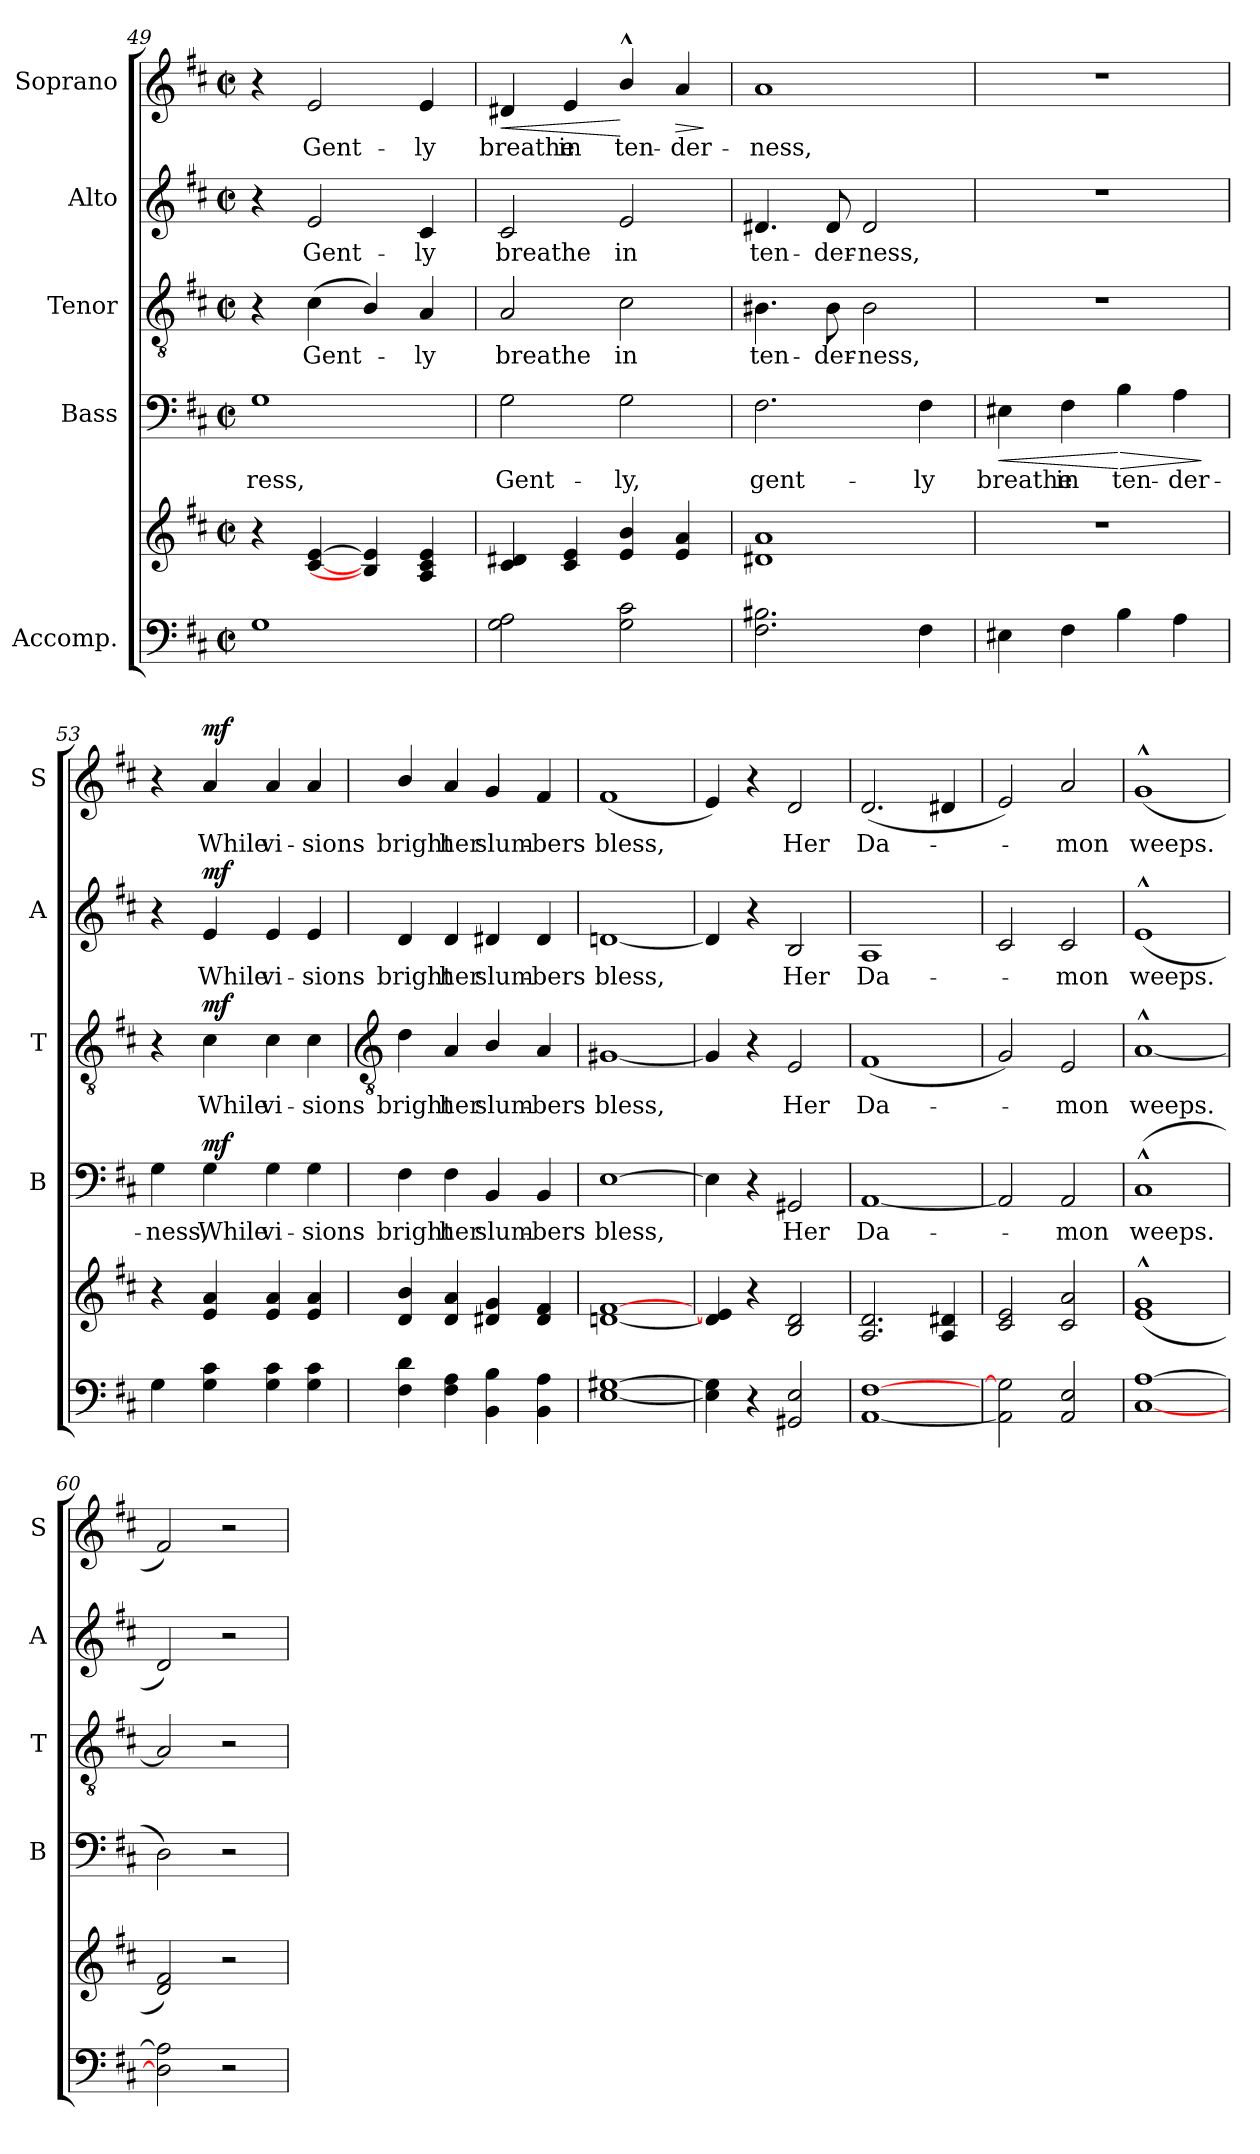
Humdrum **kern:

**kern	**kern	**dynam	**kern	**text	**dynam	**kern	**text	**dynam	**kern	**text	**dynam	**kern	**text	**dynam
*part5	*part5	*part5	*part4	*part4	*part4	*part3	*part3	*part3	*part2	*part2	*part2	*part1	*part1	*part1
*staff6	*staff5	*staff5/6	*staff4	*staff4	*staff4	*staff3	*staff3	*staff3	*staff2	*staff2	*staff2	*staff1	*staff1	*staff1
*I"Accomp.	*	*	*I"Bass	*	*	*I"Tenor	*	*	*I"Alto	*	*	*I"Soprano	*	*
*	*	*	*I'B	*	*	*I'T	*	*	*I'A	*	*	*I'S	*	*
!!LO:LB:g=z
*clefF4	*clefG2	*	*clefF4	*	*	*clefGv2	*	*	*clefG2	*	*	*clefG2	*	*
*k[f#c#]	*k[f#c#]	*	*k[f#c#]	*	*	*k[f#c#]	*	*	*k[f#c#]	*	*	*k[f#c#]	*	*
*D:	*D:	*	*D:	*	*	*D:	*	*	*D:	*	*	*D:	*	*
*M2/2	*M2/2	*	*M2/2	*	*	*M2/2	*	*	*M2/2	*	*	*M2/2	*	*
*met(c|)	*met(c|)	*	*met(c|)	*	*	*met(c|)	*	*	*met(c|)	*	*	*met(c|)	*	*
=49	=49	=49	=49	=49	=49	=49	=49	=49	=49	=49	=49	=49	=49	=49
!	!	!	!	!LO:LY:b	!	!	!	!	!	!	!	!	!	!
1G	4r	.	1G	-ress,	.	4r	.	.	4r	.	.	4r	.	.
!	!	!	!	!	!	!	!LO:LY:b	!	!	!LO:LY:b	!	!	!LO:LY:b	!
.	[4c# [4e	.	.	.	.	(<4c#	Gent-	.	2e	Gent-	.	2e	Gent-	.
.	4B] 4e]	.	.	.	.	4B/)	.	.	.	.	.	.	.	.
!	!	!	!	!	!	!	!LO:LY:b	!	!	!LO:LY:b	!	!	!LO:LY:b	!
.	4A 4c# 4e	.	.	.	.	4A	ly	.	4c#	-ly	.	4e	-ly	.
=50	=50	=50	=50	=50	=50	=50	=50	=50	=50	=50	=50	=50	=50	=50
!	!	!	!	!LO:LY:b	!	!	!LO:LY:b	!	!	!LO:LY:b	!	!	!LO:LY:b	!LO:HP:b
2G 2A	4c# 4d#X	.	2G	Gent-	.	2A	breathe	.	2c#	breathe	.	4d#X	breathe	<
!	!	!	!	!	!	!	!	!	!	!	!	!	!LO:LY:b	!
.	4c# 4e	.	.	.	.	.	.	.	.	.	.	4e	in	.
!	!	!	!	!LO:LY:b	!	!	!LO:LY:b	!	!	!LO:LY:b	!	!	!LO:LY:b	!
2G 2c#	4e/ 4b/	.	2G	-ly,	.	2c#	in	.	2e	in	.	4b^^/	ten-	[
!	!	!	!	!	!	!	!	!	!	!	!	!	!LO:LY:b	!LO:HP:b
.	4e 4a	.	.	.	.	.	.	.	.	.	.	4a	-der-	>
.	.	.	.	.	.	.	.	.	.	.	.	.	.	]
=51	=51	=51	=51	=51	=51	=51	=51	=51	=51	=51	=51	=51	=51	=51
!	!	!	!	!LO:LY:b	!	!	!LO:LY:b	!	!	!LO:LY:b	!	!	!LO:LY:b	!
2.F# 2.B#X	1d#X 1a	.	2.F#	gent-	.	4.B#X	ten-	.	4.d#X	ten-	.	1a	-ness,	.
!	!	!	!	!	!	!	!LO:LY:b	!	!	!LO:LY:b	!	!	!	!
.	.	.	.	.	.	8B#	-der-	.	8d#	-der-	.	.	.	.
!	!	!	!	!	!	!	!LO:LY:b	!	!	!LO:LY:b	!	!	!	!
.	.	.	.	.	.	2B#	-ness,	.	2d#	-ness,	.	.	.	.
!	!	!	!	!LO:LY:b	!	!	!	!	!	!	!	!	!	!
4F#	.	.	4F#	-ly	.	.	.	.	.	.	.	.	.	.
=52	=52	=52	=52	=52	=52	=52	=52	=52	=52	=52	=52	=52	=52	=52
!	!	!	!	!LO:LY:b	!LO:HP:b	!	!	!	!	!	!	!	!	!
4E#X	1r	.	4E#X	breathe	<	1r	.	.	1r	.	.	1r	.	.
!	!	!	!	!LO:LY:b	!	!	!	!	!	!	!	!	!	!
4F#	.	.	4F#	in	.	.	.	.	.	.	.	.	.	.
!	!	!	!	!LO:LY:b	!LO:HP:n=1:b	!	!	!	!	!	!	!	!	!
4B	.	.	4B	ten-	[ >	.	.	.	.	.	.	.	.	.
!	!	!	!	!LO:LY:b	!	!	!	!	!	!	!	!	!	!
4A	.	.	4A	-der-	.	.	.	.	.	.	.	.	.	.
.	.	.	.	.	]	.	.	.	.	.	.	.	.	.
=53	=53	=53	=53	=53	=53	=53	=53	=53	=53	=53	=53	=53	=53	=53
!	!	!	!	!LO:LY:b	!	!	!	!	!	!	!	!	!	!
4G	4r	.	4G	-ness,	.	4r	.	.	4r	.	.	4r	.	.
!	!	!LO:DY:b=2	!	!LO:LY:b	!	!	!LO:LY:b	!	!	!LO:LY:b	!	!	!LO:LY:b	!
!	!	!LO:DY:n=1:b	!	!	!LO:DY:b	!	!	!LO:DY:b	!	!	!LO:DY:b	!	!	!LO:DY:b
4G 4c#	4e 4a	mf mf	4G	While	mf	4c#	While	mf	4e	While	mf	4a	While	mf
!	!	!	!	!LO:LY:b	!	!	!LO:LY:b	!	!	!LO:LY:b	!	!	!LO:LY:b	!
4G 4c#	4e 4a	.	4G	vi-	.	4c#	vi-	.	4e	vi-	.	4a	vi-	.
!	!	!	!	!LO:LY:b	!	!	!LO:LY:b	!	!	!LO:LY:b	!	!	!LO:LY:b	!
4G 4c#	4e 4a	.	4G	-sions	.	4c#	-sions	.	4e	-sions	.	4a	-sions	.
!!LO:LB:g=z
=54	=54	=54	=54	=54	=54	=54	=54	=54	=54	=54	=54	=54	=54	=54
*	*	*	*	*	*	*clefGv2	*	*	*	*	*	*	*	*
!	!	!	!	!LO:LY:b	!	!	!LO:LY:b	!	!	!LO:LY:b	!	!	!LO:LY:b	!
4F# 4d	4d/ 4b/	.	4F#	bright	.	4d	bright	.	4d	bright	.	4b/	bright	.
!	!	!	!	!LO:LY:b	!	!	!LO:LY:b	!	!	!LO:LY:b	!	!	!LO:LY:b	!
4F# 4A	4d 4a	.	4F#	her	.	4A	her	.	4d	her	.	4a	her	.
!	!	!	!	!LO:LY:b	!	!	!LO:LY:b	!	!	!LO:LY:b	!	!	!LO:LY:b	!
4BB 4B	4d#X 4g	.	4BB	slum-	.	4B/	slum-	.	4d#X	slum-	.	4g	slum-	.
!	!	!	!	!LO:LY:b	!	!	!LO:LY:b	!	!	!LO:LY:b	!	!	!LO:LY:b	!
4BB 4A	4d# 4f#	.	4BB	-bers	.	4A	-bers	.	4d#	-bers	.	4f#	-bers	.
=55	=55	=55	=55	=55	=55	=55	=55	=55	=55	=55	=55	=55	=55	=55
!	!	!	!	!LO:LY:b	!	!	!LO:LY:b	!	!	!LO:LY:b	!	!	!LO:LY:b	!
[1E [1G#X	[1dn [1f#	.	[1E	bless,	.	[1G#X	bless,	.	[1dn	bless,	.	(<1f#	bless,	.
=56	=56	=56	=56	=56	=56	=56	=56	=56	=56	=56	=56	=56	=56	=56
4E] 4G#]	4d] 4e]	.	4E]	.	.	4G#]	.	.	4d]	.	.	4e)	.	.
4r	4r	.	4r	.	.	4r	.	.	4r	.	.	4r	.	.
!	!	!	!	!LO:LY:b	!	!	!LO:LY:b	!	!	!LO:LY:b	!	!	!LO:LY:b	!
2GG#X 2E	2B 2d	.	2GG#X	Her	.	2E	Her	.	2B	Her	.	2d	Her	.
=57	=57	=57	=57	=57	=57	=57	=57	=57	=57	=57	=57	=57	=57	=57
!	!	!	!	!LO:LY:b	!	!	!LO:LY:b	!	!	!LO:LY:b	!	!	!LO:LY:b	!
[1AA [1F#	2.A 2.d	.	[1AA	Da-	.	(<1F#	Da-	.	1A	Da-	.	(<2.d	Da-	.
.	4A 4d#X	.	.	.	.	.	.	.	.	.	.	4d#X	.	.
=58	=58	=58	=58	=58	=58	=58	=58	=58	=58	=58	=58	=58	=58	=58
2AA] 2G]	2c# 2e	.	2AA]	.	.	2G)	.	.	2c#	.	.	2e)	.	.
!	!	!	!	!LO:LY:b	!	!	!LO:LY:b	!	!	!LO:LY:b	!	!	!LO:LY:b	!
2AA 2E	2c# 2a	.	2AA	mon	.	2E	mon	.	2c#	mon	.	2a	mon	.
=59	=59	=59	=59	=59	=59	=59	=59	=59	=59	=59	=59	=59	=59	=59
!	!	!	!	!LO:LY:b	!	!	!LO:LY:b	!	!	!LO:LY:b	!	!	!LO:LY:b	!
[1C# [1A	(<1e^^ 1g^^	.	(>1C#^^	weeps.	.	[1A^^	weeps.	.	(<1e^^	weeps.	.	(<1g^^	weeps.	.
=60	=60	=60	=60	=60	=60	=60	=60	=60	=60	=60	=60	=60	=60	=60
2D] 2A]	2d 2f#)	.	2D)	.	.	2A]	.	.	2d)	.	.	2f#)	.	.
2r	2r	.	2r	.	.	2r	.	.	2r	.	.	2r	.	.
=	=	=	=	=	=	=	=	=	=	=	=	=	=	=
*-	*-	*-	*-	*-	*-	*-	*-	*-	*-	*-	*-	*-	*-	*-
